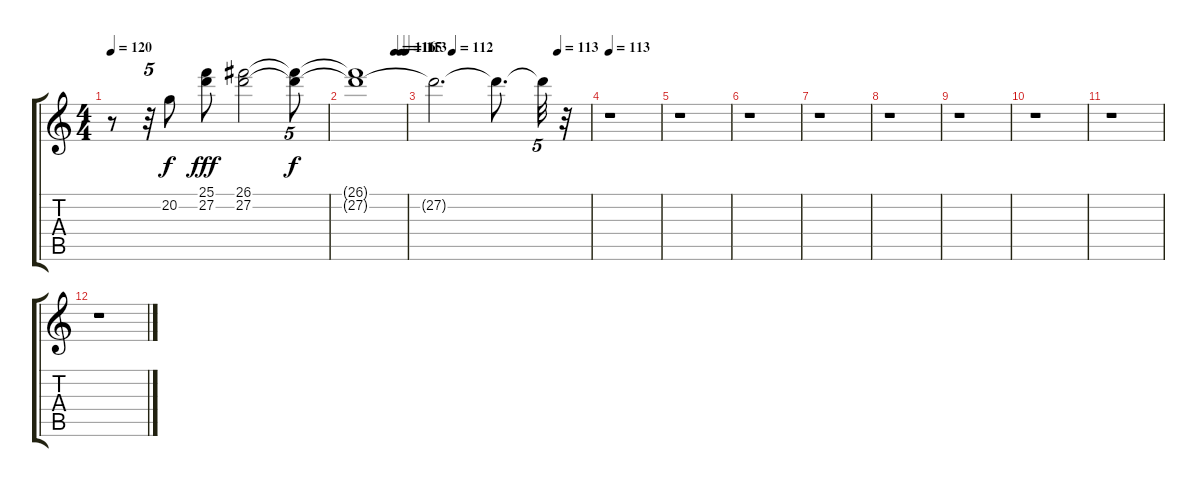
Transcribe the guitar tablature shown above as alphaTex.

\track "" {instrument voiceoohs}
\staff {score tabs}
\tuning (E4 B3 G3 D3 A2 E2) {hide}
\ts (4 4)
\tempo 120
\clef g2
\ks c
r.8{dy f} r.32{tu (5 4)} 20.2.8 (25.1 27.2).8{dy fff} (26.1 27.2).2 (26.1{t} 27.2{t}).8{tu (5 4) dy f} |
\tempo (116 0.78125)
\tempo (115 0.90625)
\tempo (113 1)
(26.1{t} 27.2{t}).1 |
\tempo (112 0.125)
\tempo (113 0.79375)
27.2{t}.2{d} 27.2{t}.8{d} 27.2{t}.32{tu (5 4)} r.32 |
\tempo 113
r.1 |
r.1 |
r.1 |
r.1 |
r.1 |
r.1 |
r.1 |
r.1 |
r.1
